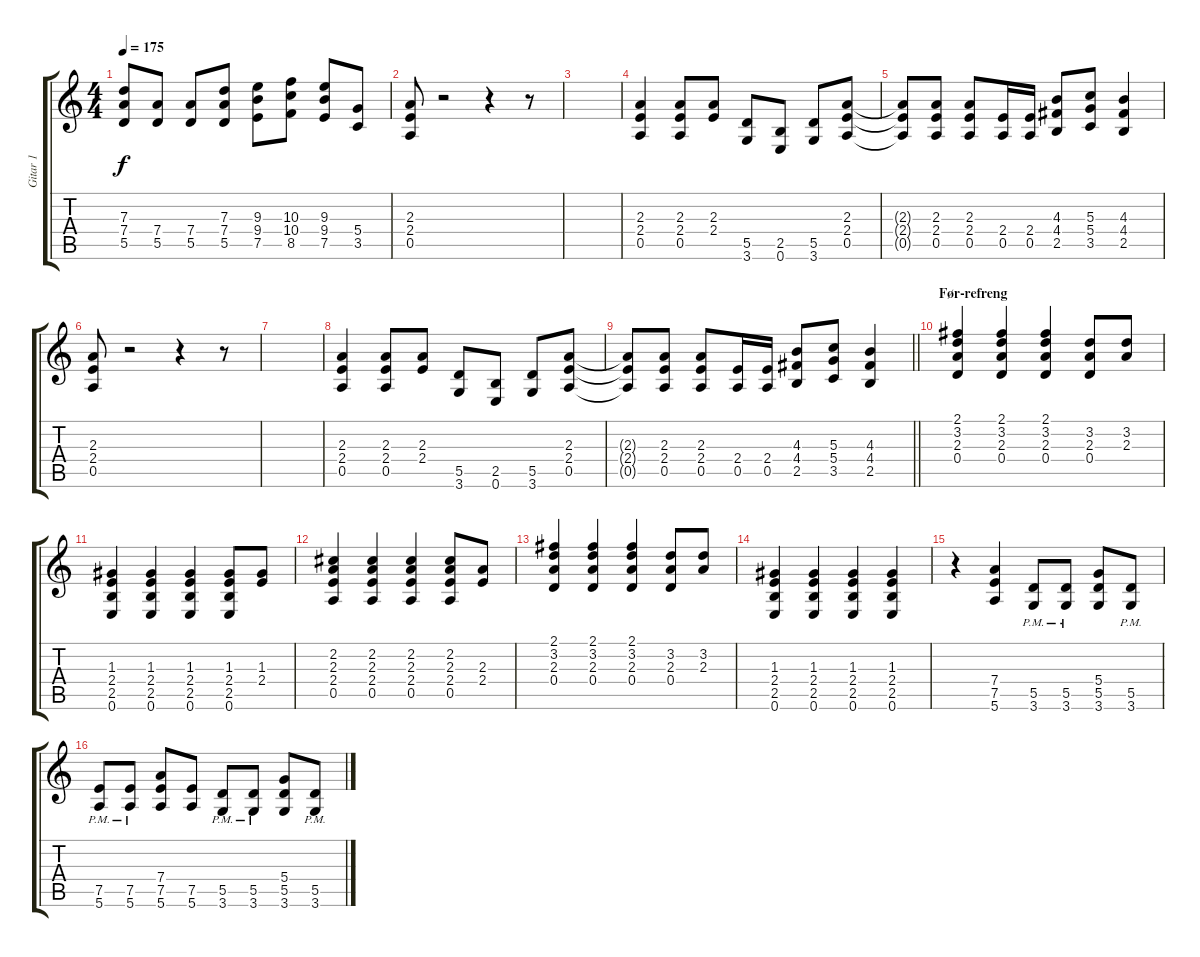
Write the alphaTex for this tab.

\track ("Gitar 1" "Gitar 1") {instrument overdrivenguitar}
\staff {score tabs}
\tuning (E4 B3 G3 D3 A2 E2) {hide}
\ts (4 4)
\tempo 175
\clef g2
\ks c
(7.3{t} 7.4{t} 5.5{t}).8{dy f} (7.4 5.5).8 (7.4 5.5).8 (7.3 7.4 5.5).8 (9.3 9.4 7.5).8 (10.3 10.4 8.5).8 (9.3 9.4 7.5).8 (5.4 3.5).8 |
(2.3 2.4 0.5).8 r.2 r.4 r.8 |
|
(2.3 2.4 0.5).4 (2.3 2.4 0.5).8 (2.3 2.4).8 (5.5 3.6).8 (2.5 0.6).8 (5.5 3.6).8 (2.3 2.4 0.5).8 |
(2.3{t} 2.4{t} 0.5{t}).8 (2.3 2.4 0.5).8 (2.3 2.4 0.5).8 (2.4 0.5).16 (2.4 0.5).16 (4.3 4.4 2.5).8 (5.3 5.4 3.5).8 (4.3 4.4 2.5).4 |
(2.3 2.4 0.5).8 r.2 r.4 r.8 |
|
(2.3 2.4 0.5).4 (2.3 2.4 0.5).8 (2.3 2.4).8 (5.5 3.6).8 (2.5 0.6).8 (5.5 3.6).8 (2.3 2.4 0.5).8 |
\barLineRight lightlight
(2.3{t} 2.4{t} 0.5{t}).8 (2.3 2.4 0.5).8 (2.3 2.4 0.5).8 (2.4 0.5).16 (2.4 0.5).16 (4.3 4.4 2.5).8 (5.3 5.4 3.5).8 (4.3 4.4 2.5).4 |
\section ("" "Før-refreng")
(2.1 3.2 2.3 0.4).4 (2.1 3.2 2.3 0.4).4 (2.1 3.2 2.3 0.4).4 (3.2 2.3 0.4).8 (3.2 2.3).8 |
(1.3 2.4 2.5 0.6).4 (1.3 2.4 2.5 0.6).4 (1.3 2.4 2.5 0.6).4 (1.3 2.4 2.5 0.6).8 (1.3 2.4).8 |
(2.2 2.3 2.4 0.5).4 (2.2 2.3 2.4 0.5).4 (2.2 2.3 2.4 0.5).4 (2.2 2.3 2.4 0.5).8 (2.3 2.4).8 |
(2.1 3.2 2.3 0.4).4 (2.1 3.2 2.3 0.4).4 (2.1 3.2 2.3 0.4).4 (3.2 2.3 0.4).8 (3.2 2.3).8 |
(1.3 2.4 2.5 0.6).4 (1.3 2.4 2.5 0.6).4 (1.3 2.4 2.5 0.6).4 (1.3 2.4 2.5 0.6).4 |
r.4 (7.4 7.5 5.6).4 (5.5 3.6{pm}).8 (5.5 3.6{pm}).8 (5.4 5.5 3.6).8 (5.5{pm} 3.6).8 |
(7.5{pm} 5.6{pm}).8 (7.5{pm} 5.6{pm}).8 (7.4 7.5 5.6).8 (7.5 5.6).8 (5.5{pm} 3.6{pm}).8 (5.5{pm} 3.6{pm}).8 (5.4 5.5 3.6).8 (5.5{pm} 3.6).8
